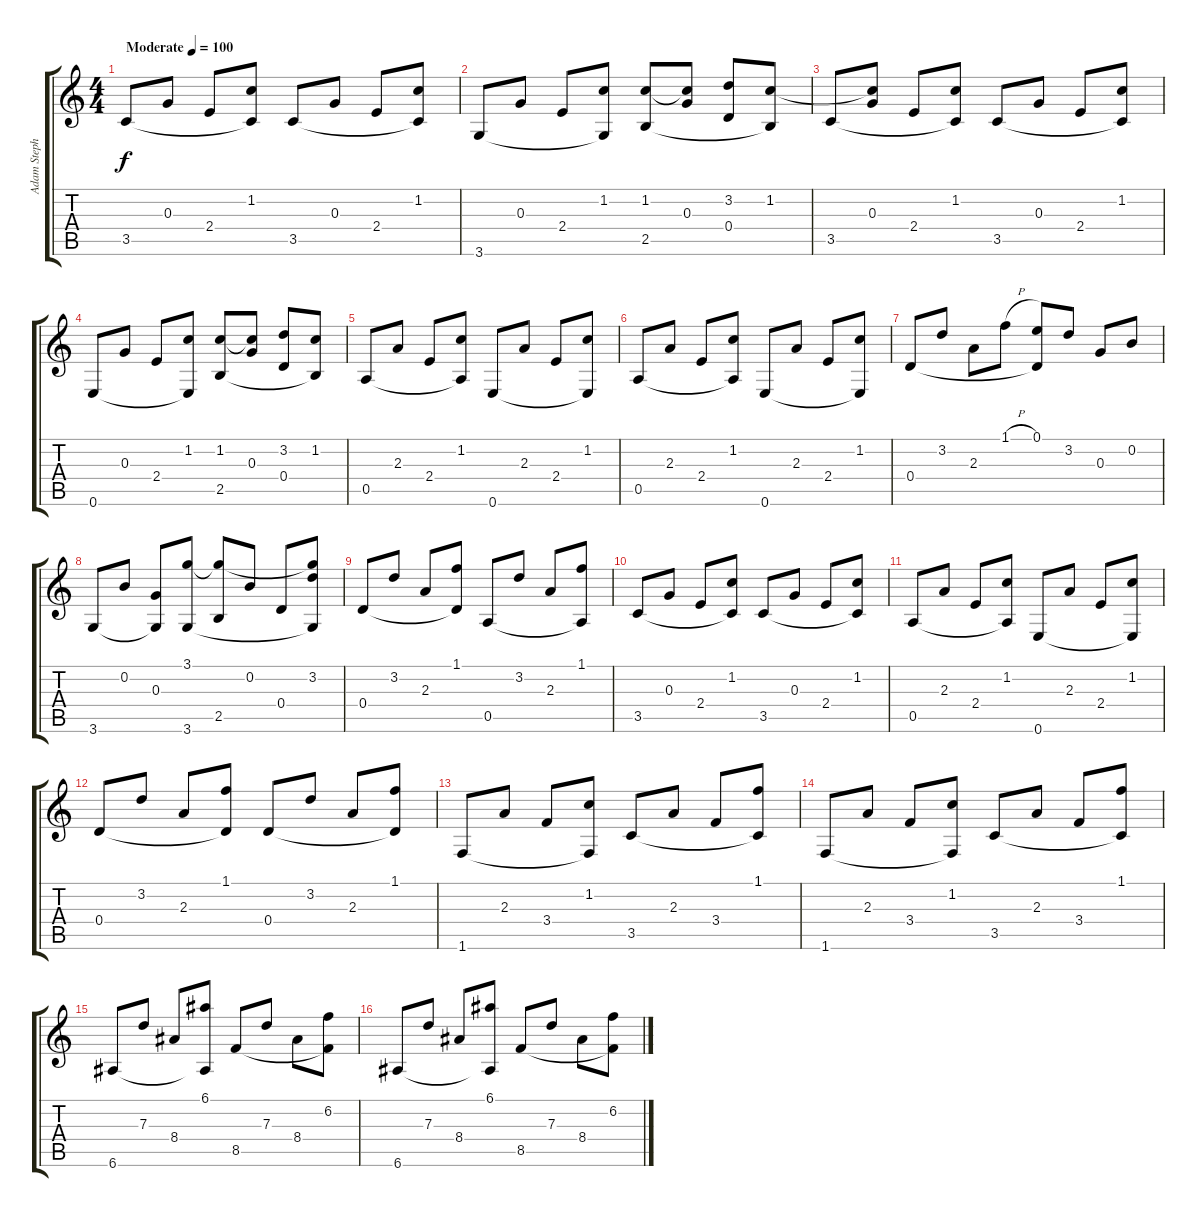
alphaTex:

\track ("Adam Stephenson Guitar" "Adam Steph") {instrument acousticguitarsteel}
\staff {score tabs}
\tuning (E4 B3 G3 D3 A2 E2) {hide}
\ts (4 4)
\tempo (100 "Moderate")
\clef g2
\ks c
3.5.8{dy f instrument acousticguitarsteel} 0.3.8 2.4.8 (1.2 3.5{t}).8 3.5.8 0.3.8 2.4.8 (1.2 3.5{t}).8 |
3.6.8 0.3.8 2.4.8 (1.2 3.6{t}).8 (1.2 2.5).8 (1.2{t} 0.3).8 (3.2 0.4).8 (1.2 2.5{t}).8 |
3.5.8 (1.2{t} 0.3).8 2.4.8 (1.2 3.5{t}).8 3.5.8 0.3.8 2.4.8 (1.2 3.5{t}).8 |
0.6.8 0.3.8 2.4.8 (1.2 0.6{t}).8 (1.2 2.5).8 (1.2{t} 0.3).8 (3.2 0.4).8 (1.2 2.5{t}).8 |
0.5.8 2.3.8 2.4.8 (1.2 0.5{t}).8 0.6.8 2.3.8 2.4.8 (1.2 0.6{t}).8 |
0.5.8 2.3.8 2.4.8 (1.2 0.5{t}).8 0.6.8 2.3.8 2.4.8 (1.2 0.6{t}).8 |
0.4.8 3.2.8 2.3.8 1.1{h}.8 (0.1 0.4{t}).8 3.2.8 0.3.8 0.2.8 |
3.6.8 0.2.8 (0.3 3.6{t}).8 (3.1 3.6).8 (3.1{t} 2.5).8 0.2.8 0.4.8 (3.1{t} 3.2 3.6{t}).8 |
0.4.8 3.2.8 2.3.8 (1.1 0.4{t}).8 0.5.8 3.2.8 2.3.8 (1.1 0.5{t}).8 |
3.5.8 0.3.8 2.4.8 (1.2 3.5{t}).8 3.5.8 0.3.8 2.4.8 (1.2 3.5{t}).8 |
0.5.8 2.3.8 2.4.8 (1.2 0.5{t}).8 0.6.8 2.3.8 2.4.8 (1.2 0.6{t}).8 |
0.4.8 3.2.8 2.3.8 (1.1 0.4{t}).8 0.4.8 3.2.8 2.3.8 (1.1 0.4{t}).8 |
1.6.8 2.3.8 3.4.8 (1.2 1.6{t}).8 3.5.8 2.3.8 3.4.8 (1.1 3.5{t}).8 |
1.6.8 2.3.8 3.4.8 (1.2 1.6{t}).8 3.5.8 2.3.8 3.4.8 (1.1 3.5{t}).8 |
6.6.8 7.3.8 8.4.8 (6.1 6.6{t}).8 8.5.8 7.3.8 8.4.8 (6.2 8.5{t}).8 |
6.6.8 7.3.8 8.4.8 (6.1 6.6{t}).8 8.5.8 7.3.8 8.4.8 (6.2 8.5{t}).8
